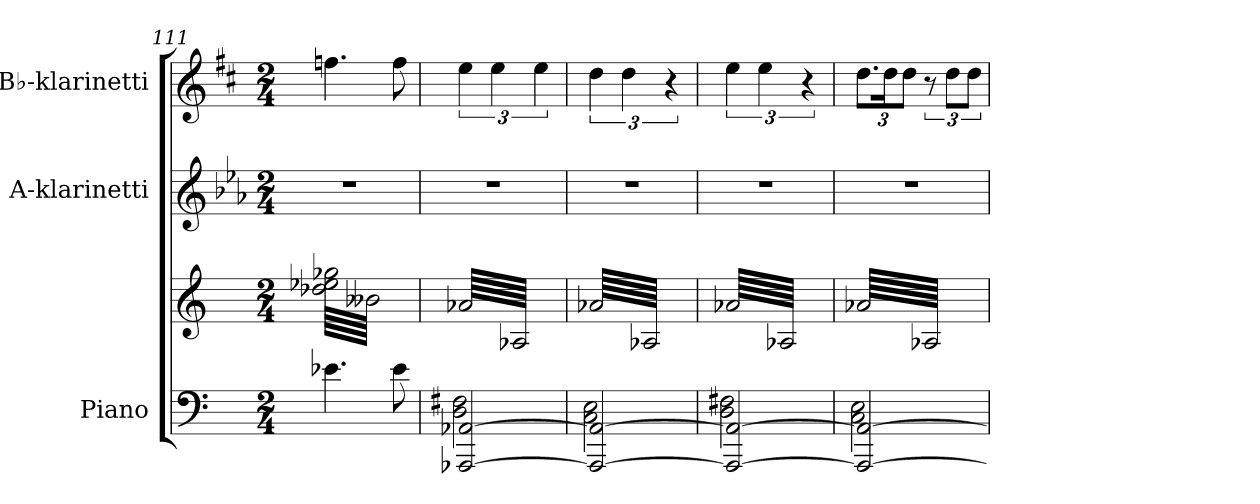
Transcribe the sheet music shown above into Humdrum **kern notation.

**kern	**kern	**kern	**kern
*part3	*part3	*part2	*part1
*staff4	*staff3	*staff2	*staff1
*I"Piano	*	*I"A-klarinetti	*I"B♭-klarinetti
*I'Pno.	*	*	*
!!LO:LB:g=z
*clefF4	*clefG2	*clefG2	*clefG2
*	*	*ITrd2c3	*ITrd1c2
*k[]	*k[]	*k[]	*k[]
*M2/4	*M2/4	*M2/4	*M2/4
=111	=111	=111	=111
*	*tremolo	*	*
4.e-X\	64dd-X\ 64ee-X\ 64gg-X\LLLL	2r	4.ee-X\
.	64b--X\	.	.
.	64dd-X\ 64ee-X\ 64gg-X\	.	.
.	64b--X\	.	.
.	64dd-X\ 64ee-X\ 64gg-X\	.	.
.	64b--X\	.	.
.	64dd-X\ 64ee-X\ 64gg-X\	.	.
.	64b--X\	.	.
.	64dd-X\ 64ee-X\ 64gg-X\	.	.
.	64b--X\	.	.
.	64dd-X\ 64ee-X\ 64gg-X\	.	.
.	64b--X\	.	.
.	64dd-X\ 64ee-X\ 64gg-X\	.	.
.	64b--X\	.	.
.	64dd-X\ 64ee-X\ 64gg-X\	.	.
.	64b--X\	.	.
.	64dd-X\ 64ee-X\ 64gg-X\	.	.
.	64b--X\	.	.
.	64dd-X\ 64ee-X\ 64gg-X\	.	.
.	64b--X\	.	.
.	64dd-X\ 64ee-X\ 64gg-X\	.	.
.	64b--X\	.	.
.	64dd-X\ 64ee-X\ 64gg-X\	.	.
.	64b--X\	.	.
8e-\	64dd-X\ 64ee-X\ 64gg-X\	.	8ee-\
.	64b--X\	.	.
.	64dd-X\ 64ee-X\ 64gg-X\	.	.
.	64b--X\	.	.
.	64dd-X\ 64ee-X\ 64gg-X\	.	.
.	64b--X\	.	.
.	64dd-X\ 64ee-X\ 64gg-X\	.	.
.	64b--X\JJJJ	.	.
=112	=112	=112	=112
*^	*	*	*
[2AAA-X/ [2AA-X/	2D\ 2F#X\	64a-X/LLLL	2r	6dd\
.	.	64A-X/	.	.
.	.	64a-X/	.	.
.	.	64A-X/	.	.
.	.	64a-X/	.	.
.	.	64A-X/	.	.
.	.	64a-X/	.	.
.	.	64A-X/	.	.
.	.	64a-X/	.	.
.	.	64A-X/	.	.
.	.	64a-X/	.	.
.	.	.	.	6dd\
.	.	64A-X/	.	.
.	.	64a-X/	.	.
.	.	64A-X/	.	.
.	.	64a-X/	.	.
.	.	64A-X/	.	.
.	.	64a-X/	.	.
.	.	64A-X/	.	.
.	.	64a-X/	.	.
.	.	64A-X/	.	.
.	.	64a-X/	.	.
.	.	64A-X/	.	.
.	.	.	.	6dd\
.	.	64a-X/	.	.
.	.	64A-X/	.	.
.	.	64a-X/	.	.
.	.	64A-X/	.	.
.	.	64a-X/	.	.
.	.	64A-X/	.	.
.	.	64a-X/	.	.
.	.	64A-X/	.	.
.	.	64a-X/	.	.
.	.	64A-X/JJJJ	.	.
=113	=113	=113	=113	=113
2AAA-/_ 2AA-/_	2C\ 2E\	64a-X/LLLL	2r	6cc\
.	.	64A-X/	.	.
.	.	64a-X/	.	.
.	.	64A-X/	.	.
.	.	64a-X/	.	.
.	.	64A-X/	.	.
.	.	64a-X/	.	.
.	.	64A-X/	.	.
.	.	64a-X/	.	.
.	.	64A-X/	.	.
.	.	64a-X/	.	.
.	.	.	.	6cc\
.	.	64A-X/	.	.
.	.	64a-X/	.	.
.	.	64A-X/	.	.
.	.	64a-X/	.	.
.	.	64A-X/	.	.
.	.	64a-X/	.	.
.	.	64A-X/	.	.
.	.	64a-X/	.	.
.	.	64A-X/	.	.
.	.	64a-X/	.	.
.	.	64A-X/	.	.
.	.	.	.	6r
.	.	64a-X/	.	.
.	.	64A-X/	.	.
.	.	64a-X/	.	.
.	.	64A-X/	.	.
.	.	64a-X/	.	.
.	.	64A-X/	.	.
.	.	64a-X/	.	.
.	.	64A-X/	.	.
.	.	64a-X/	.	.
.	.	64A-X/JJJJ	.	.
=114	=114	=114	=114	=114
2AAA-/_ 2AA-/_	2D\ 2F#X\	64a-X/LLLL	2r	6dd\
.	.	64A-X/	.	.
.	.	64a-X/	.	.
.	.	64A-X/	.	.
.	.	64a-X/	.	.
.	.	64A-X/	.	.
.	.	64a-X/	.	.
.	.	64A-X/	.	.
.	.	64a-X/	.	.
.	.	64A-X/	.	.
.	.	64a-X/	.	.
.	.	.	.	6dd\
.	.	64A-X/	.	.
.	.	64a-X/	.	.
.	.	64A-X/	.	.
.	.	64a-X/	.	.
.	.	64A-X/	.	.
.	.	64a-X/	.	.
.	.	64A-X/	.	.
.	.	64a-X/	.	.
.	.	64A-X/	.	.
.	.	64a-X/	.	.
.	.	64A-X/	.	.
.	.	.	.	6r
.	.	64a-X/	.	.
.	.	64A-X/	.	.
.	.	64a-X/	.	.
.	.	64A-X/	.	.
.	.	64a-X/	.	.
.	.	64A-X/	.	.
.	.	64a-X/	.	.
.	.	64A-X/	.	.
.	.	64a-X/	.	.
.	.	64A-X/JJJJ	.	.
=115	=115	=115	=115	=115
2AAA-/_ 2AA-/_	2C\ 2E\	64a-X/LLLL	2r	12.cc\L
.	.	64A-X/	.	.
.	.	64a-X/	.	.
.	.	64A-X/	.	.
.	.	64a-X/	.	.
.	.	64A-X/	.	.
.	.	64a-X/	.	.
.	.	64A-X/	.	.
.	.	64a-X/	.	24cc\K
.	.	64A-X/	.	.
.	.	64a-X/	.	.
.	.	.	.	12cc\J
.	.	64A-X/	.	.
.	.	64a-X/	.	.
.	.	64A-X/	.	.
.	.	64a-X/	.	.
.	.	64A-X/	.	.
.	.	64a-X/	.	12r
.	.	64A-X/	.	.
.	.	64a-X/	.	.
.	.	64A-X/	.	.
.	.	64a-X/	.	.
.	.	64A-X/	.	.
.	.	.	.	12cc\L
.	.	64a-X/	.	.
.	.	64A-X/	.	.
.	.	64a-X/	.	.
.	.	64A-X/	.	.
.	.	64a-X/	.	.
.	.	.	.	12cc\J
.	.	64A-X/	.	.
.	.	64a-X/	.	.
.	.	64A-X/	.	.
.	.	64a-X/	.	.
.	.	64A-X/JJJJ	.	.
*	*	*Xtremolo	*	*
.	.	.	.	.
.	.	.	.	.
.	.	.	.	.
.	.	.	.	.
.	.	.	.	.
.	.	.	.	.
.	.	.	.	.
.	.	.	.	.
.	.	.	.	.
.	.	.	.	.
.	.	.	.	.
.	.	.	.	.
.	.	.	.	.
.	.	.	.	.
.	.	.	.	.
.	.	.	.	.
*v	*v	*	*	*
=	=	=	=
*-	*-	*-	*-
